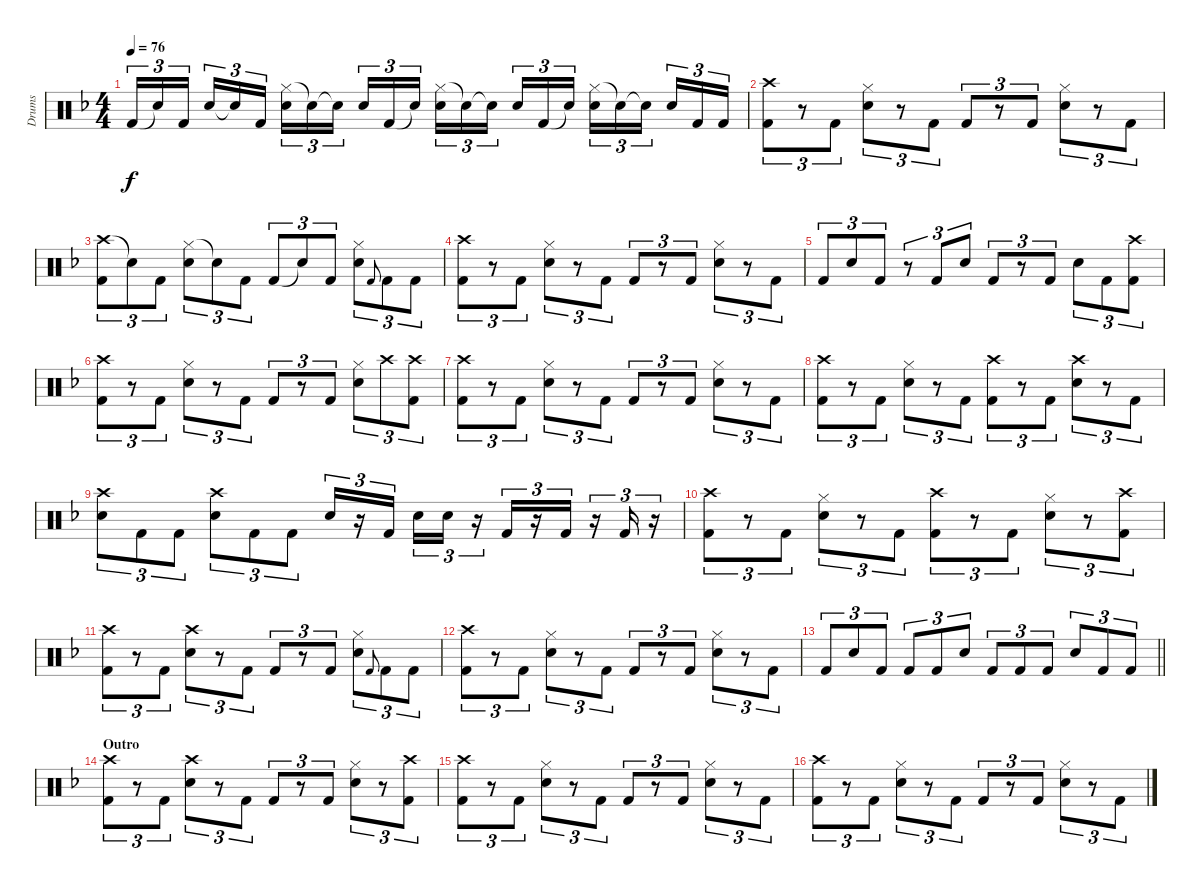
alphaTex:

\track ("Drums" "Drums") {instrument percussion}
\staff {score}
\articulation defaults
\ts (4 4)
\tempo 76
\clef neutral
\ks f "Kick (hit) 2".16{tu (3 2) dy f} "Snare (hit)"{t}.16{tu (3 2)} "Kick (hit) 2".16{tu (3 2) beam splitsecondary} "Electric Snare (hit)".16{tu (3 2)} "Snare (hit)"{t}.16{tu (3 2)} "Kick (hit) 2".16{tu (3 2)}
("Hi-Hat (closed)" "Electric Snare (hit)").16{tu (3 2)} "Snare (hit)"{t}.16{tu (3 2)} "Snare (hit)"{t}.16{tu (3 2) beam splitsecondary} "Electric Snare (hit)".16{tu (3 2)} "Kick (hit) 2".16{tu (3 2)} "Snare (hit)"{t}.16{tu (3 2)} ("Hi-Hat (closed)" "Electric Snare (hit)").16{tu (3 2)} "Snare (hit)"{t}.16{tu (3 2)} "Snare (hit)"{t}.16{tu (3 2) beam splitsecondary} "Electric Snare (hit)".16{tu (3 2)} "Kick (hit) 2".16{tu (3 2)} "Snare (hit)"{t}.16{tu (3 2)} ("Hi-Hat (closed)" "Electric Snare (hit)").16{tu (3 2)} "Snare (hit)"{t}.16{tu (3 2)} "Snare (hit)"{t}.16{tu (3 2) beam splitsecondary} "Electric Snare (hit)".16{tu (3 2)} "Kick (hit) 2".16{tu (3 2)} "Kick (hit) 2".16{tu (3 2)} |
("Crash high (hit)" "Kick (hit) 2").8{tu (3 2)} r.8{tu (3 2)} "Kick (hit) 2".8{tu (3 2)} ("Hi-Hat (closed)" "Electric Snare (hit)").8{tu (3 2)} r.8{tu (3 2)} "Kick (hit) 2".8{tu (3 2)} "Kick (hit) 2".8{tu (3 2)} r.8{tu (3 2)} "Kick (hit) 2".8{tu (3 2)} ("Hi-Hat (closed)" "Electric Snare (hit)").8{tu (3 2)} r.8{tu (3 2)} "Kick (hit) 2".8{tu (3 2)} |
("Crash high (hit)" "Kick (hit) 2").8{tu (3 2)} "Snare (hit)"{t}.8{tu (3 2)} "Kick (hit) 2".8{tu (3 2)} ("Hi-Hat (closed)" "Electric Snare (hit)").8{tu (3 2)} "Snare (hit)"{t}.8{tu (3 2)} "Kick (hit) 2".8{tu (3 2)} "Kick (hit) 2".8{tu (3 2)} "Snare (hit)"{t}.8{tu (3 2)} "Kick (hit) 2".8{tu (3 2)} ("Hi-Hat (closed)" "Electric Snare (hit)").8{tu (3 2)} "Kick (hit) 2".8{gr onbeat} "Kick (hit) 2".8{tu (3 2)} "Kick (hit) 2".8{tu (3 2)} |
("Crash high (hit)" "Kick (hit) 2").8{tu (3 2)} r.8{tu (3 2)} "Kick (hit) 2".8{tu (3 2)} ("Hi-Hat (closed)" "Electric Snare (hit)").8{tu (3 2)} r.8{tu (3 2)} "Kick (hit) 2".8{tu (3 2)} "Kick (hit) 2".8{tu (3 2)} r.8{tu (3 2)} "Kick (hit) 2".8{tu (3 2)} ("Hi-Hat (closed)" "Electric Snare (hit)").8{tu (3 2)} r.8{tu (3 2)} "Kick (hit) 2".8{tu (3 2)} |
"Kick (hit) 2".8{tu (3 2)} "Electric Snare (hit)".8{tu (3 2)} "Kick (hit) 2".8{tu (3 2)} r.8{tu (3 2)} "Kick (hit) 2".8{tu (3 2)} "Electric Snare (hit)".8{tu (3 2)} "Kick (hit) 2".8{tu (3 2)} r.8{tu (3 2)} "Kick (hit) 2".8{tu (3 2)} "Electric Snare (hit)".8{tu (3 2)} "Kick (hit) 2".8{tu (3 2)} ("Crash high (hit)" "Kick (hit) 2").8{tu (3 2)} |
("Crash high (hit)" "Kick (hit) 2").8{tu (3 2)} r.8{tu (3 2)} "Kick (hit) 2".8{tu (3 2)} ("Hi-Hat (closed)" "Electric Snare (hit)").8{tu (3 2)} r.8{tu (3 2)} "Kick (hit) 2".8{tu (3 2)} "Kick (hit) 2".8{tu (3 2)} r.8{tu (3 2)} "Kick (hit) 2".8{tu (3 2)} ("Hi-Hat (closed)" "Electric Snare (hit)").8{tu (3 2)} "Crash high (hit)".8{tu (3 2)} ("Crash high (hit)" "Kick (hit) 2").8{tu (3 2)} |
("Crash high (hit)" "Kick (hit) 2").8{tu (3 2)} r.8{tu (3 2)} "Kick (hit) 2".8{tu (3 2)} ("Hi-Hat (closed)" "Electric Snare (hit)").8{tu (3 2)} r.8{tu (3 2)} "Kick (hit) 2".8{tu (3 2)} "Kick (hit) 2".8{tu (3 2)} r.8{tu (3 2)} "Kick (hit) 2".8{tu (3 2)} ("Hi-Hat (closed)" "Electric Snare (hit)").8{tu (3 2)} r.8{tu (3 2)} "Kick (hit) 2".8{tu (3 2)} |
("Crash high (hit)" "Kick (hit) 2").8{tu (3 2)} r.8{tu (3 2)} "Kick (hit) 2".8{tu (3 2)} ("Hi-Hat (closed)" "Electric Snare (hit)").8{tu (3 2)} r.8{tu (3 2)} "Kick (hit) 2".8{tu (3 2)} ("Crash high (hit)" "Kick (hit) 2").8{tu (3 2)} r.8{tu (3 2)} "Kick (hit) 2".8{tu (3 2)} ("Crash high (hit)" "Electric Snare (hit)").8{tu (3 2)} r.8{tu (3 2)} "Kick (hit) 2".8{tu (3 2)} |
("Crash high (hit)" "Electric Snare (hit)").8{tu (3 2)} "Kick (hit) 2".8{tu (3 2)} "Kick (hit) 2".8{tu (3 2)} ("Crash high (hit)" "Electric Snare (hit)").8{tu (3 2)} "Kick (hit) 2".8{tu (3 2)} "Kick (hit) 2".8{tu (3 2)} "Electric Snare (hit)".16{tu (3 2)} r.16{tu (3 2)} "Kick (hit) 2".16{tu (3 2) beam splitsecondary} "Electric Snare (hit)".16{tu (3 2)} "Electric Snare (hit)".16{tu (3 2)} r.16{tu (3 2)} "Kick (hit) 2".16{tu (3 2)} r.16{tu (3 2)} "Kick (hit) 2".16{tu (3 2)} r.16{tu (3 2)} "Kick (hit) 2".16{tu (3 2)} r.16{tu (3 2)} |
("Crash high (hit)" "Kick (hit) 2").8{tu (3 2)} r.8{tu (3 2)} "Kick (hit) 2".8{tu (3 2)} ("Hi-Hat (closed)" "Electric Snare (hit)").8{tu (3 2)} r.8{tu (3 2)} "Kick (hit) 2".8{tu (3 2)} ("Crash high (hit)" "Kick (hit) 2").8{tu (3 2)} r.8{tu (3 2)} "Kick (hit) 2".8{tu (3 2)} ("Hi-Hat (closed)" "Electric Snare (hit)").8{tu (3 2)} r.8{tu (3 2)} ("Crash high (hit)" "Kick (hit) 2").8{tu (3 2)} |
("Crash high (hit)" "Kick (hit) 2").8{tu (3 2)} r.8{tu (3 2)} "Kick (hit) 2".8{tu (3 2)} ("Crash high (hit)" "Electric Snare (hit)").8{tu (3 2)} r.8{tu (3 2)} "Kick (hit) 2".8{tu (3 2)} "Kick (hit) 2".8{tu (3 2)} r.8{tu (3 2)} "Kick (hit) 2".8{tu (3 2)} ("Hi-Hat (closed)" "Electric Snare (hit)").8{tu (3 2)} "Kick (hit) 2".8{gr onbeat} "Kick (hit) 2".8{tu (3 2)} "Kick (hit) 2".8{tu (3 2)} |
("Crash high (hit)" "Kick (hit) 2").8{tu (3 2)} r.8{tu (3 2)} "Kick (hit) 2".8{tu (3 2)} ("Hi-Hat (closed)" "Electric Snare (hit)").8{tu (3 2)} r.8{tu (3 2)} "Kick (hit) 2".8{tu (3 2)} "Kick (hit) 2".8{tu (3 2)} r.8{tu (3 2)} "Kick (hit) 2".8{tu (3 2)} ("Hi-Hat (closed)" "Electric Snare (hit)").8{tu (3 2)} r.8{tu (3 2)} "Kick (hit) 2".8{tu (3 2)} |
\barLineRight lightlight "Kick (hit) 2".8{tu (3 2)} "Electric Snare (hit)".8{tu (3 2)} "Kick (hit) 2".8{tu (3 2)} "Kick (hit) 2".8{tu (3 2)} "Kick (hit) 2".8{tu (3 2)} "Electric Snare (hit)".8{tu (3 2)} "Kick (hit) 2".8{tu (3 2)} "Kick (hit) 2".8{tu (3 2)} "Kick (hit) 2".8{tu (3 2)} "Electric Snare (hit)".8{tu (3 2)} "Kick (hit) 2".8{tu (3 2)} "Kick (hit) 2".8{tu (3 2)}
|
\section ("" "Outro")
("Crash high (hit)" "Kick (hit) 2").8{tu (3 2)} r.8{tu (3 2)} "Kick (hit) 2".8{tu (3 2)} ("Crash high (hit)" "Electric Snare (hit)").8{tu (3 2)} r.8{tu (3 2)} "Kick (hit) 2".8{tu (3 2)} "Kick (hit) 2".8{tu (3 2)} r.8{tu (3 2)} "Kick (hit) 2".8{tu (3 2)} ("Hi-Hat (closed)" "Electric Snare (hit)").8{tu (3 2)} r.8{tu (3 2)} ("Crash high (hit)" "Kick (hit) 2").8{tu (3 2)} |
("Crash high (hit)" "Kick (hit) 2").8{tu (3 2)} r.8{tu (3 2)} "Kick (hit) 2".8{tu (3 2)} ("Hi-Hat (closed)" "Electric Snare (hit)").8{tu (3 2)} r.8{tu (3 2)} "Kick (hit) 2".8{tu (3 2)} "Kick (hit) 2".8{tu (3 2)} r.8{tu (3 2)} "Kick (hit) 2".8{tu (3 2)} ("Hi-Hat (closed)" "Electric Snare (hit)").8{tu (3 2)} r.8{tu (3 2)} "Kick (hit) 2".8{tu (3 2)} |
("Crash high (hit)" "Kick (hit) 2").8{tu (3 2)} r.8{tu (3 2)} "Kick (hit) 2".8{tu (3 2)} ("Hi-Hat (closed)" "Electric Snare (hit)").8{tu (3 2)} r.8{tu (3 2)} "Kick (hit) 2".8{tu (3 2)} "Kick (hit) 2".8{tu (3 2)} r.8{tu (3 2)} "Kick (hit) 2".8{tu (3 2)} ("Hi-Hat (closed)" "Electric Snare (hit)").8{tu (3 2)} r.8{tu (3 2)} "Kick (hit) 2".8{tu (3 2)}
